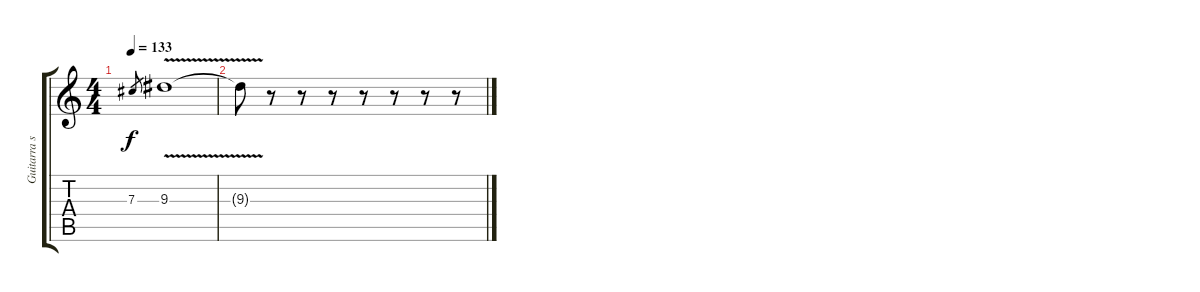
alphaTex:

\track ("Guitarra solo" "Guitarra s") {instrument distortionguitar}
\staff {score tabs}
\tuning (Eb4 Bb3 Gb3 Db3 Ab2 Eb2) {hide}
\ts (4 4)
\tempo 133
\clef g2
\ks c
7.3.8{gr dy f} 9.3{v}.1 |
9.3{t}.8 r.8 r.8 r.8 r.8 r.8 r.8 r.8
